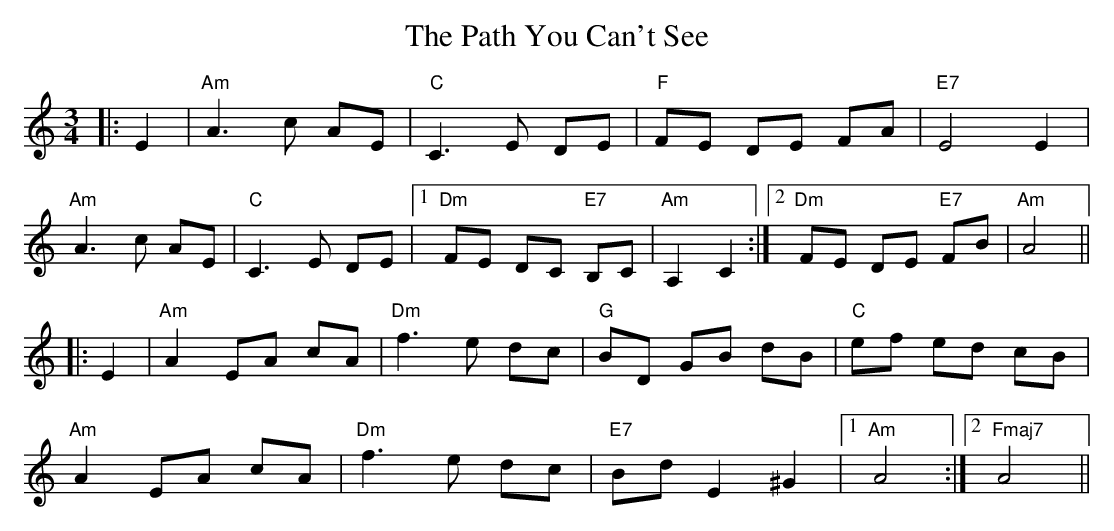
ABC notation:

X:1
T: The Path You Can't See
M: 3/4
L: 1/8
K: Amin
|:E2|"Am"A3c AE|"C"C3E DE|"F"FE DE FA|"E7"E4E2|
"Am"A3c AE|"C"C3E DE|1 "Dm"FE DC "E7"B,C|"Am"A,2C2:|2 "Dm"FE DE "E7"FB|"Am"A4||
|:E2|"Am"A2 EA cA|"Dm"f3e dc|"G"BD GB dB|"C"ef ed cB|
"Am"A2 EA cA|"Dm"f3e dc|"E7"Bd E2 ^G2|1 "Am"A4:|2 "Fmaj7"A4||
